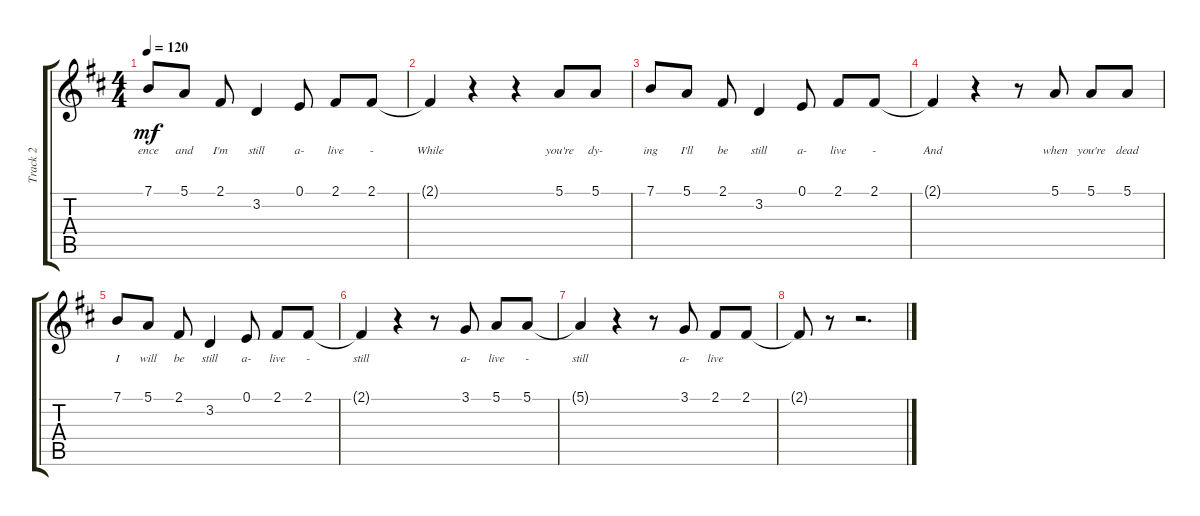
\track ("Track 2" "Track 2") {instrument electricpiano1}
\staff {score tabs}
\tuning (E4 B3 G3 D3 A2 E2) {hide}
\ts (4 4)
\tempo 120
\clef g2
\ks d
7.1.8{lyrics (0 "ence") lyrics (1 "") lyrics (2 "") lyrics (3 "") lyrics (4 "") dy mf} 5.1.8{lyrics (0 "and") lyrics (1 "") lyrics (2 "") lyrics (3 "") lyrics (4 "")} 2.1.8{lyrics (0 "I'm") lyrics (1 "") lyrics (2 "") lyrics (3 "") lyrics (4 "")} 3.2.4{lyrics (0 "still") lyrics (1 "") lyrics (2 "") lyrics (3 "") lyrics (4 "")} 0.1.8{lyrics (0 "a-") lyrics (1 "") lyrics (2 "") lyrics (3 "") lyrics (4 "")} 2.1.8{lyrics (0 "live") lyrics (1 "") lyrics (2 "") lyrics (3 "") lyrics (4 "")} 2.1.8{lyrics (0 "-") lyrics (1 "") lyrics (2 "") lyrics (3 "") lyrics (4 "")} |
2.1{t}.4{lyrics (0 "While") lyrics (1 "") lyrics (2 "") lyrics (3 "") lyrics (4 "")} r.4 r.4 5.1.8{lyrics (0 "you're") lyrics (1 "") lyrics (2 "") lyrics (3 "") lyrics (4 "")} 5.1.8{lyrics (0 "dy-") lyrics (1 "") lyrics (2 "") lyrics (3 "") lyrics (4 "")} |
7.1.8{lyrics (0 "ing") lyrics (1 "") lyrics (2 "") lyrics (3 "") lyrics (4 "")} 5.1.8{lyrics (0 "I'll") lyrics (1 "") lyrics (2 "") lyrics (3 "") lyrics (4 "")} 2.1.8{lyrics (0 "be") lyrics (1 "") lyrics (2 "") lyrics (3 "") lyrics (4 "")} 3.2.4{lyrics (0 "still") lyrics (1 "") lyrics (2 "") lyrics (3 "") lyrics (4 "")} 0.1.8{lyrics (0 "a-") lyrics (1 "") lyrics (2 "") lyrics (3 "") lyrics (4 "")} 2.1.8{lyrics (0 "live") lyrics (1 "") lyrics (2 "") lyrics (3 "") lyrics (4 "")} 2.1.8{lyrics (0 "-") lyrics (1 "") lyrics (2 "") lyrics (3 "") lyrics (4 "")} |
2.1{t}.4{lyrics (0 "And") lyrics (1 "") lyrics (2 "") lyrics (3 "") lyrics (4 "")} r.4 r.8 5.1.8{lyrics (0 "when") lyrics (1 "") lyrics (2 "") lyrics (3 "") lyrics (4 "")} 5.1.8{lyrics (0 "you're") lyrics (1 "") lyrics (2 "") lyrics (3 "") lyrics (4 "")} 5.1.8{lyrics (0 "dead") lyrics (1 "") lyrics (2 "") lyrics (3 "") lyrics (4 "")} |
7.1.8{lyrics (0 "I") lyrics (1 "") lyrics (2 "") lyrics (3 "") lyrics (4 "")} 5.1.8{lyrics (0 "will") lyrics (1 "") lyrics (2 "") lyrics (3 "") lyrics (4 "")} 2.1.8{lyrics (0 "be") lyrics (1 "") lyrics (2 "") lyrics (3 "") lyrics (4 "")} 3.2.4{lyrics (0 "still") lyrics (1 "") lyrics (2 "") lyrics (3 "") lyrics (4 "")} 0.1.8{lyrics (0 "a-") lyrics (1 "") lyrics (2 "") lyrics (3 "") lyrics (4 "")} 2.1.8{lyrics (0 "live") lyrics (1 "") lyrics (2 "") lyrics (3 "") lyrics (4 "")} 2.1.8{lyrics (0 "-") lyrics (1 "") lyrics (2 "") lyrics (3 "") lyrics (4 "")} |
2.1{t}.4{lyrics (0 "still") lyrics (1 "") lyrics (2 "") lyrics (3 "") lyrics (4 "")} r.4 r.8 3.1.8{lyrics (0 "a-") lyrics (1 "") lyrics (2 "") lyrics (3 "") lyrics (4 "")} 5.1.8{lyrics (0 "live") lyrics (1 "") lyrics (2 "") lyrics (3 "") lyrics (4 "")} 5.1.8{lyrics (0 "-") lyrics (1 "") lyrics (2 "") lyrics (3 "") lyrics (4 "")} |
5.1{t}.4{lyrics (0 "still") lyrics (1 "") lyrics (2 "") lyrics (3 "") lyrics (4 "")} r.4 r.8 3.1.8{lyrics (0 "a-") lyrics (1 "") lyrics (2 "") lyrics (3 "") lyrics (4 "")} 2.1.8{lyrics (0 "live") lyrics (1 "") lyrics (2 "") lyrics (3 "") lyrics (4 "")} 2.1.8 |
2.1{t}.8 r.8 r.2{d}
